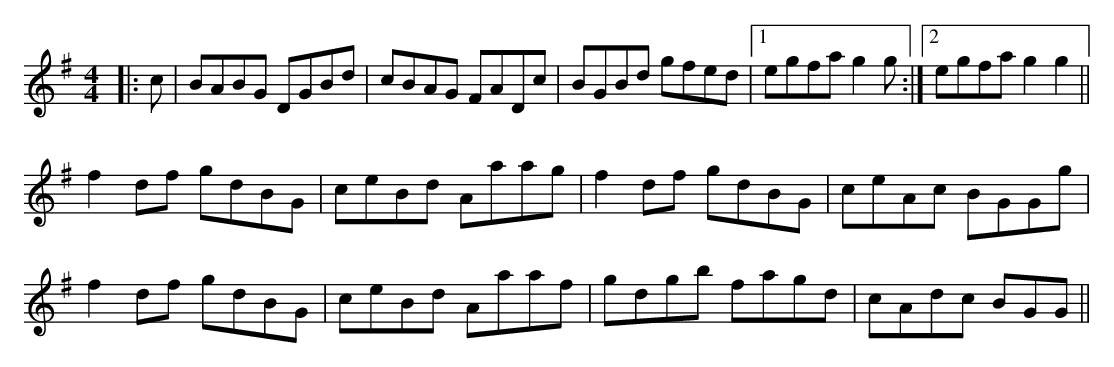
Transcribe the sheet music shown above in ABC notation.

X:1
M:4/4
K:G
|:c|BABG DGBd|cBAG FADc|BGBd gfed|1 egfa g2g:|2 egfa g2g2||
f2df gdBG|ceBd Aaag|f2df gdBG|ceAc BGGg|
f2df gdBG|ceBd Aaaf|gdgb fagd|cAdc BGG||
